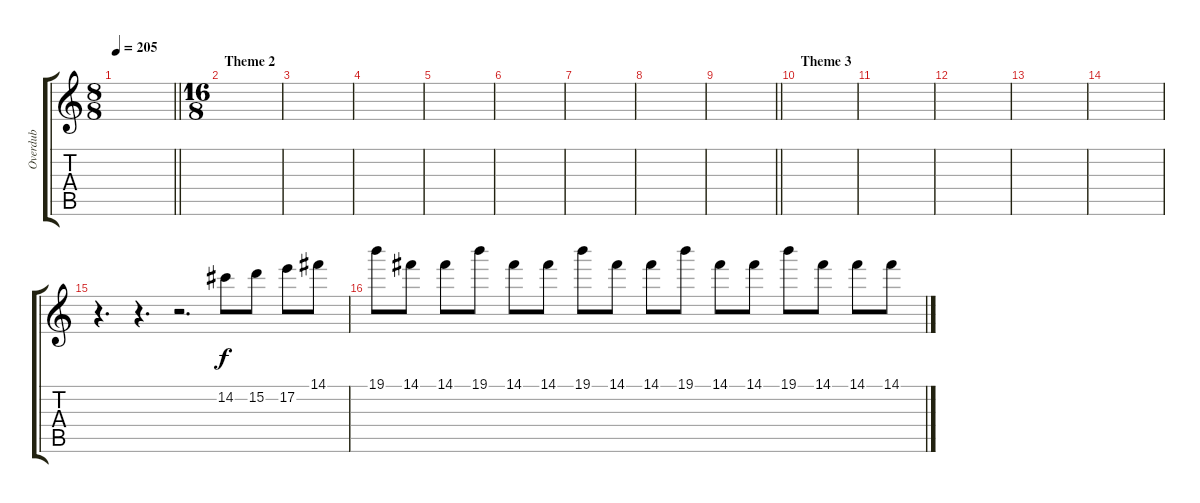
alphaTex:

\track ("Overdub" "Overdub") {instrument distortionguitar}
\staff {score tabs}
\tuning (E4 B3 G3 D3 A2 E2) {hide}
\ts (8 8)
\tempo 205
\clef g2
\barLineRight lightlight
\ks c
|
\ts (16 8)
\section ("" "Theme 2")
|
|
|
|
|
|
|
\barLineRight lightlight
|
\section ("" "Theme 3")
|
|
|
|
|
r.4{d} r.4{d} r.2{d} 14.2.8 15.2.8 17.2.8 14.1.8 |
19.1.8 14.1.8 14.1.8 19.1.8 14.1.8 14.1.8 19.1.8 14.1.8 14.1.8 19.1.8 14.1.8 14.1.8 19.1.8 14.1.8 14.1.8 14.1.8
